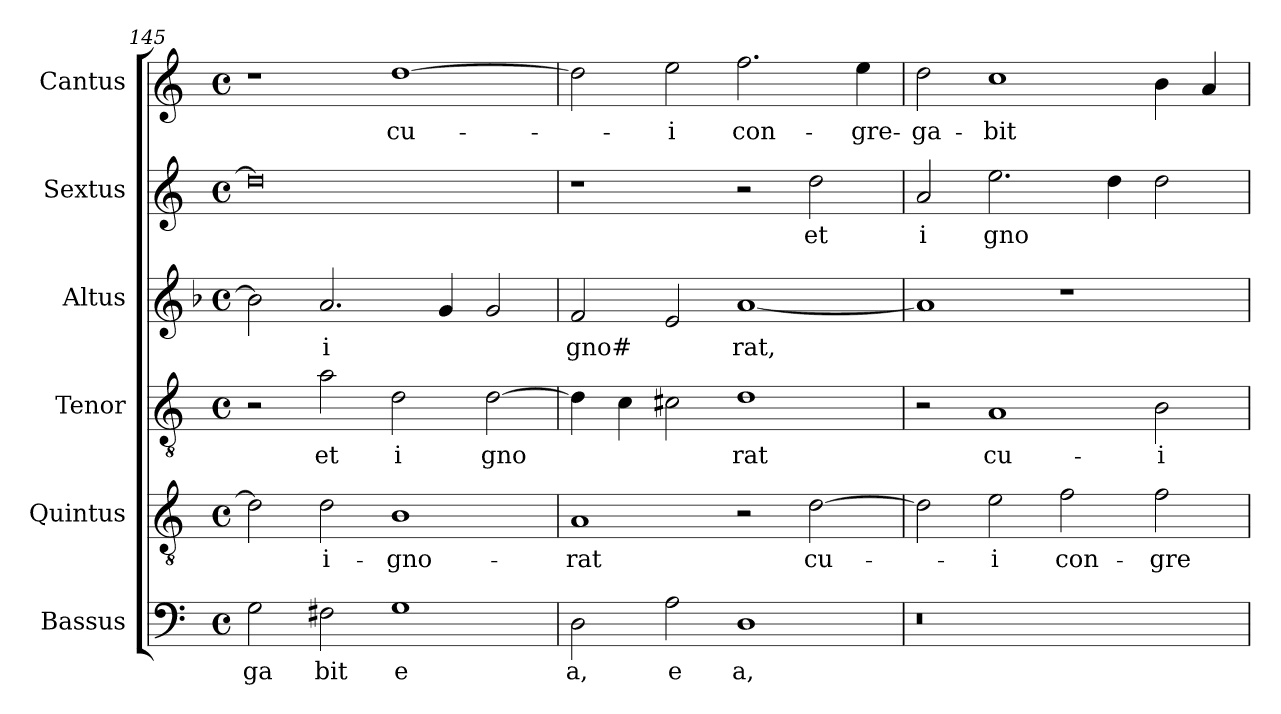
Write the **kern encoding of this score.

**kern	**text	**kern	**text	**kern	**text	**kern	**text	**kern	**text	**kern	**text
*part6	*part6	*part5	*part5	*part4	*part4	*part3	*part3	*part2	*part2	*part1	*part1
*staff6	*staff6	*staff5	*staff5	*staff4	*staff4	*staff3	*staff3	*staff2	*staff2	*staff1	*staff1
*I"Bassus	*	*I"Quintus	*	*I"Tenor	*	*I"Altus	*	*I"Sextus	*	*I"Cantus	*
*clefF4	*	*clefGv2	*	*clefGv2	*	*clefG2	*	*clefG2	*	*clefG2	*
*	*	*	*	*	*	*k[b-]	*	*	*	*	*
*	*	*	*	*	*	*F:	*	*	*	*	*
*M4/4	*	*M4/4	*	*M4/4	*	*M4/4	*	*M4/4	*	*M4/4	*
*met(c)	*	*met(c)	*	*met(c)	*	*met(c)	*	*met(c)	*	*met(c)	*
=145	=145	=145	=145	=145	=145	=145	=145	=145	=145	=145	=145
!	!LO:LY:b:cj	!	!	!	!	!	!	!	!	!	!
2G\	ga	2d\]	.	2r	.	2b\]	.	0dd]	.	1r	.
!	!LO:LY:b:cj	!	!LO:LY:b:cj	!	!LO:LY:b:cj	!	!LO:LY:b:rj	!	!	!	!
2F#X\	bit	2d\	i-	2a\	et	2.a/	i	.	.	.	.
!	!LO:LY:b:cj	!	!LO:LY:b:cj	!	!LO:LY:b:cj	!	!	!	!	!	!LO:LY:b:cj
1G	e	1B	-gno-	2d\	i	.	.	.	.	[>1dd	cu-
.	.	.	.	.	.	4g/	.	.	.	.	.
!	!	!	!	!	!LO:LY:b	!	!	!	!	!	!
.	.	.	.	[>2d\	gno	2g/	.	.	.	.	.
=146	=146	=146	=146	=146	=146	=146	=146	=146	=146	=146	=146
!	!LO:LY:b:cj	!	!LO:LY:b:cj	!	!	!	!LO:LY:b	!	!	!	!
2D\	a,	1A	-rat	4d\]	.	2f/	gno#	1r	.	2dd\]	.
.	.	.	.	4c\	.	.	.	.	.	.	.
!	!LO:LY:b:cj	!	!	!	!	!	!	!	!	!	!LO:LY:b:cj
2A\	e	.	.	2c#X\	.	2e/	.	.	.	2ee\	-i
!	!LO:LY:b:cj	!	!	!	!LO:LY:b:cj	!	!LO:LY:b:cj	!	!	!	!LO:LY:b:cj
1D	a,	2r	.	1d	rat	[>1a	rat,	2r	.	2.ff\	con-
!	!	!	!LO:LY:b:cj	!	!	!	!	!	!LO:LY:b:cj	!	!
.	.	[>2d\	cu-	.	.	.	.	2dd\	et	.	.
!	!	!	!	!	!	!	!	!	!	!	!LO:LY:b:cj
.	.	.	.	.	.	.	.	.	.	4ee\	-gre-
!!LO:LB:g=z
=147	=147	=147	=147	=147	=147	=147	=147	=147	=147	=147	=147
*	*	*	*	*	*	*k[]	*	*	*	*	*
*	*	*	*	*	*	*C:	*	*	*	*	*
!	!	!	!	!	!	!	!	!	!LO:LY:b:cj	!	!LO:LY:b:cj
0r	.	2d\]	.	2r	.	1a]	.	2a/	i	2dd\	-ga-
!	!	!	!LO:LY:b:cj	!	!LO:LY:b:cj	!	!	!	!LO:LY:b	!	!LO:LY:b:cj
.	.	2e\	-i	1A	cu-	.	.	2.ee\	gno	1cc	-bit
!	!	!	!LO:LY:b:cj	!	!	!	!	!	!	!	!
.	.	2f\	con-	.	.	1r	.	.	.	.	.
.	.	.	.	.	.	.	.	4dd\	.	.	.
!	!	!	!LO:LY:b:cj	!	!LO:LY:b:cj	!	!	!	!	!	!
.	.	2f\	-gre-	2B\	-i	.	.	2dd\	.	4b\	.
.	.	.	.	.	.	.	.	.	.	4a/	.
=	=	=	=	=	=	=	=	=	=	=	=
*-	*-	*-	*-	*-	*-	*-	*-	*-	*-	*-	*-
